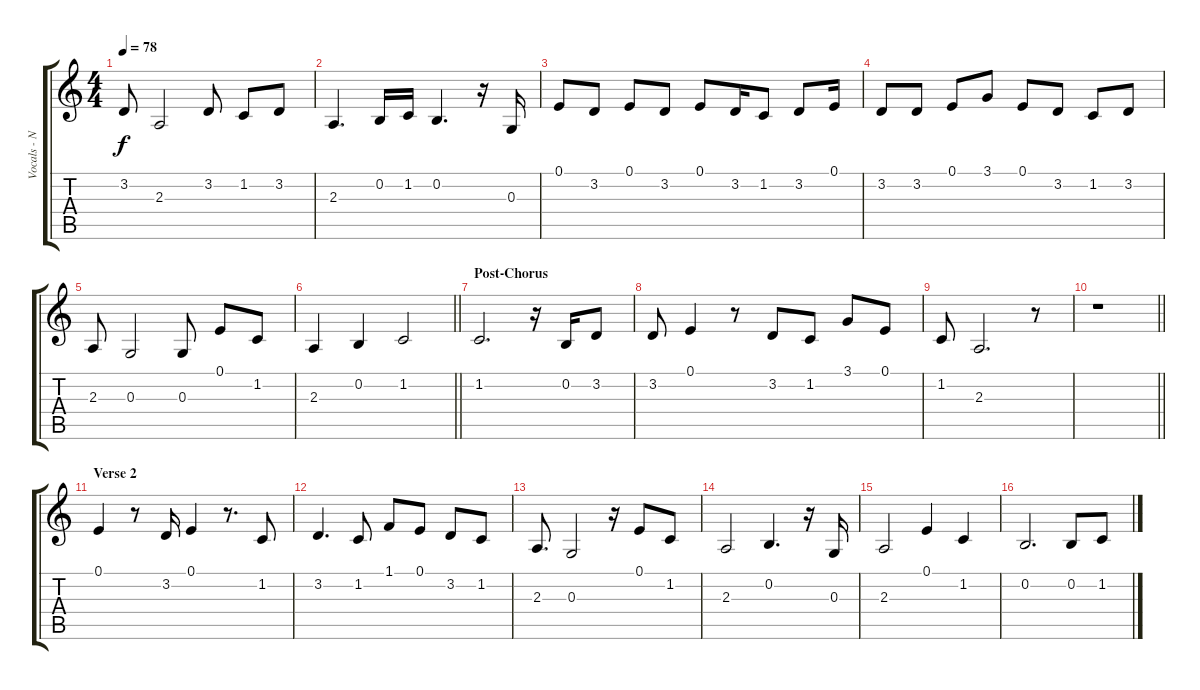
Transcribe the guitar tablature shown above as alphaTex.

\track ("Vocals - Nick" "Vocals - N") {instrument clarinet}
\staff {score tabs}
\tuning (E4 B3 G3 D3 A2 E2) {hide}
\ts (4 4)
\tempo 78
\clef g2
\ks c
3.2.8{dy f} 2.3.2 3.2.8 1.2.8 3.2.8 |
2.3.4{d} 0.2.16 1.2.16 0.2.4{d} r.16 0.3.16 |
0.1.8 3.2.8 0.1.8 3.2.8 0.1.8 3.2.16 1.2.8 3.2.8 0.1.16 |
3.2.8 3.2.8 0.1.8 3.1.8 0.1.8 3.2.8 1.2.8 3.2.8 |
2.3.8 0.3.2 0.3.8 0.1.8 1.2.8 |
\barLineRight lightlight
2.3.4 0.2.4 1.2.2 |
\section ("" "Post-Chorus")
1.2.2{d} r.16 0.2.16 3.2.8 |
3.2.8 0.1.4 r.8 3.2.8 1.2.8 3.1.8 0.1.8 |
1.2.8 2.3.2{d} r.8 |
\barLineRight lightlight
r.1 |
\section ("" "Verse 2")
0.1.4 r.8 3.2.16 0.1.4 r.8{d} 1.2.8 |
3.2.4{d} 1.2.8 1.1.8 0.1.8 3.2.8 1.2.8 |
2.3.8{d} 0.3.2 r.16 0.1.8 1.2.8 |
2.3.2 0.2.4{d} r.16 0.3.16 |
2.3.2 0.1.4 1.2.4 |
0.2.2{d} 0.2.8 1.2.8
